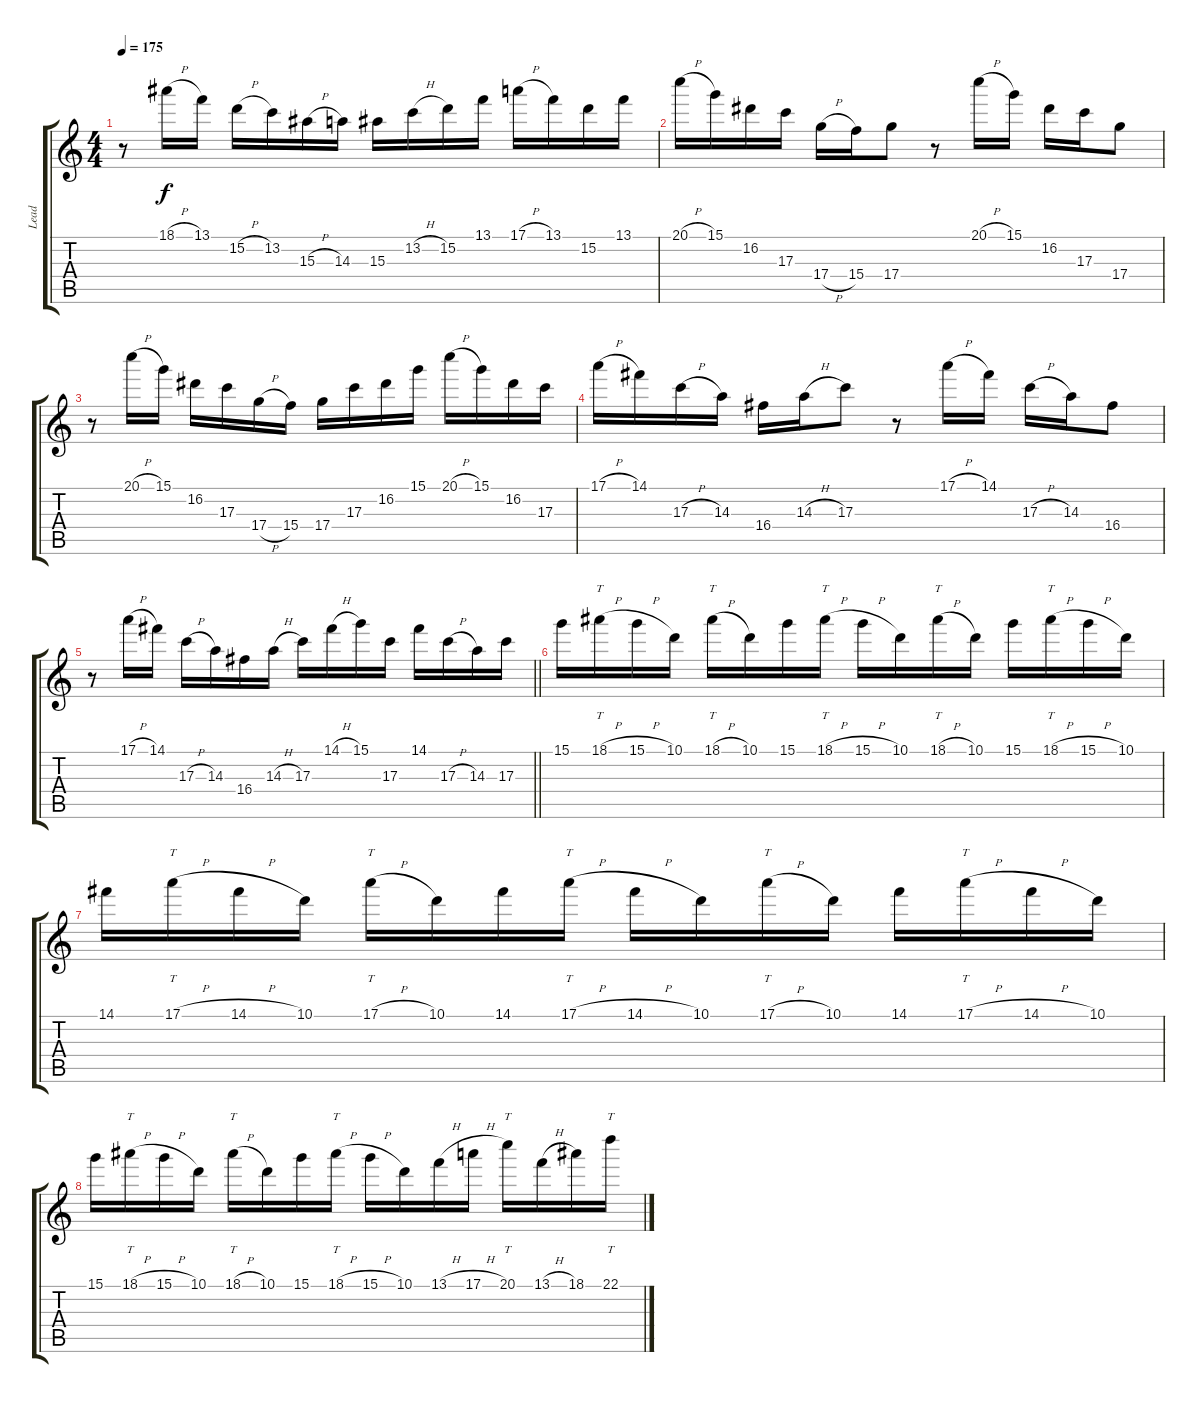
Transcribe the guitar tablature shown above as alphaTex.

\track ("Lead" "Lead") {instrument distortionguitar}
\staff {score tabs}
\tuning (E4 B3 G3 D3 A2 E2) {hide}
\ts (4 4)
\tempo 175
\clef g2
\ks c
r.8{dy f} 18.1{h}.16 13.1.16 15.2{h}.16 13.2.16 15.3{h}.16 14.3.16 15.3.16 13.2{h}.16 15.2.16 13.1.16 17.1{h}.16 13.1.16 15.2.16 13.1.16 |
20.1{h}.16 15.1.16 16.2.16 17.3.16 17.4{h}.16 15.4.16 17.4.8 r.8 20.1{h}.16 15.1.16 16.2.16 17.3.16 17.4.8 |
r.8 20.1{h}.16 15.1.16 16.2.16 17.3.16 17.4{h}.16 15.4.16 17.4.16 17.3.16 16.2.16 15.1.16 20.1{h}.16 15.1.16 16.2.16 17.3.16 |
17.1{h}.16 14.1.16 17.3{h}.16 14.3.16 16.4.16 14.3{h}.16 17.3.8 r.8 17.1{h}.16 14.1.16 17.3{h}.16 14.3.16 16.4.8 |
\barLineRight lightlight
r.8 17.1{h}.16 14.1.16 17.3{h}.16 14.3.16 16.4.16 14.3{h}.16 17.3.16 14.1{h}.16 15.1.16 17.3.16 14.1.16 17.3{h}.16 14.3.16 17.3.16 |
\section ("" "")
15.1.16 18.1{h}.16{tt} 15.1{h}.16 10.1.16 18.1{h}.16{tt} 10.1.16 15.1.16 18.1{h}.16{tt} 15.1{h}.16 10.1.16 18.1{h}.16{tt} 10.1.16 15.1.16 18.1{h}.16{tt} 15.1{h}.16 10.1.16 |
14.1.16 17.1{h}.16{tt} 14.1{h}.16 10.1.16 17.1{h}.16{tt} 10.1.16 14.1.16 17.1{h}.16{tt} 14.1{h}.16 10.1.16 17.1{h}.16{tt} 10.1.16 14.1.16 17.1{h}.16{tt} 14.1{h}.16 10.1.16 |
15.1.16 18.1{h}.16{tt} 15.1{h}.16 10.1.16 18.1{h}.16{tt} 10.1.16 15.1.16 18.1{h}.16{tt} 15.1{h}.16 10.1.16 13.1{h}.16 17.1{h}.16 20.1.16{tt} 13.1{h}.16 18.1.16 22.1{h}.16{tt}
